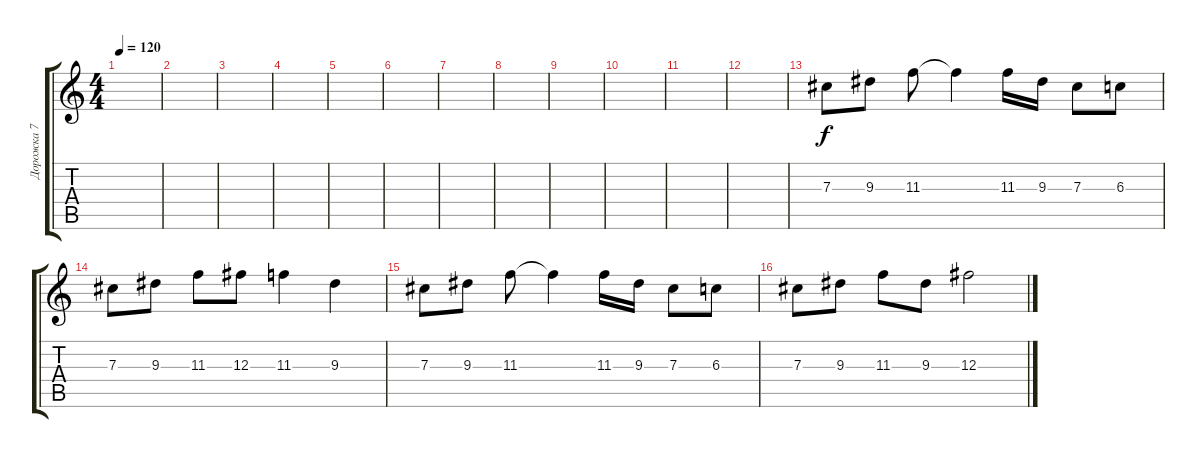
\track ("Дорожка 7" "Дорожка 7") {instrument distortionguitar}
\staff {score tabs}
\tuning (Eb4 Bb3 Gb3 Db3 Ab2 Eb2) {hide}
\ts (4 4)
\tempo 120
\clef g2
\ks c
|
|
|
|
|
|
|
|
|
|
|
|
7.3.8{volume 9} 9.3.8 11.3.8 11.3{t}.4 11.3.16 9.3.16 7.3.8 6.3.8 |
7.3.8 9.3.8 11.3.8 12.3.8 11.3.4 9.3.4 |
7.3.8 9.3.8 11.3.8 11.3{t}.4 11.3.16 9.3.16 7.3.8 6.3.8 |
7.3.8 9.3.8 11.3.8 9.3.8 12.3.2
